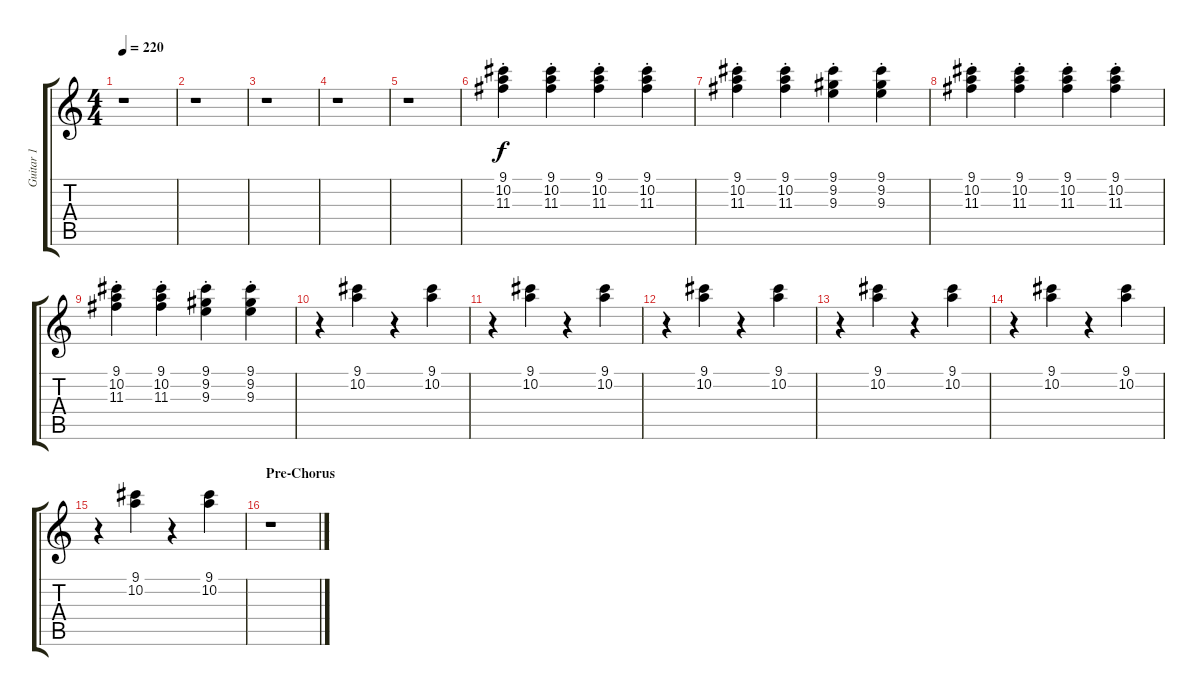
\track ("Guitar 1" "Guitar 1") {instrument electricguitarclean}
\staff {score tabs}
\tuning (E4 B3 G3 D3 A2 E2) {hide}
\ts (4 4)
\tempo 220
\clef g2
\ks c
r.1{dy f} |
r.1 |
r.1 |
r.1 |
r.1 |
(9.1{st} 10.2{st} 11.3{st}).4 (9.1{st} 10.2{st} 11.3{st}).4 (9.1{st} 10.2{st} 11.3{st}).4 (9.1{st} 10.2{st} 11.3{st}).4 |
(9.1{st} 10.2{st} 11.3{st}).4 (9.1{st} 10.2{st} 11.3{st}).4 (9.1{st} 9.2{st} 9.3{st}).4 (9.1{st} 9.2{st} 9.3{st}).4 |
(9.1{st} 10.2{st} 11.3{st}).4 (9.1{st} 10.2{st} 11.3{st}).4 (9.1{st} 10.2{st} 11.3{st}).4 (9.1{st} 10.2{st} 11.3{st}).4 |
(9.1{st} 10.2{st} 11.3{st}).4 (9.1{st} 10.2{st} 11.3{st}).4 (9.1{st} 9.2{st} 9.3{st}).4 (9.1{st} 9.2{st} 9.3{st}).4 |
r.4 (9.1 10.2).4 r.4 (9.1 10.2).4 |
r.4 (9.1 10.2).4 r.4 (9.1 10.2).4 |
r.4 (9.1 10.2).4 r.4 (9.1 10.2).4 |
r.4 (9.1 10.2).4 r.4 (9.1 10.2).4 |
r.4 (9.1 10.2).4 r.4 (9.1 10.2).4 |
r.4 (9.1 10.2).4 r.4 (9.1 10.2).4 |
\section ("" "Pre-Chorus")
r.1
